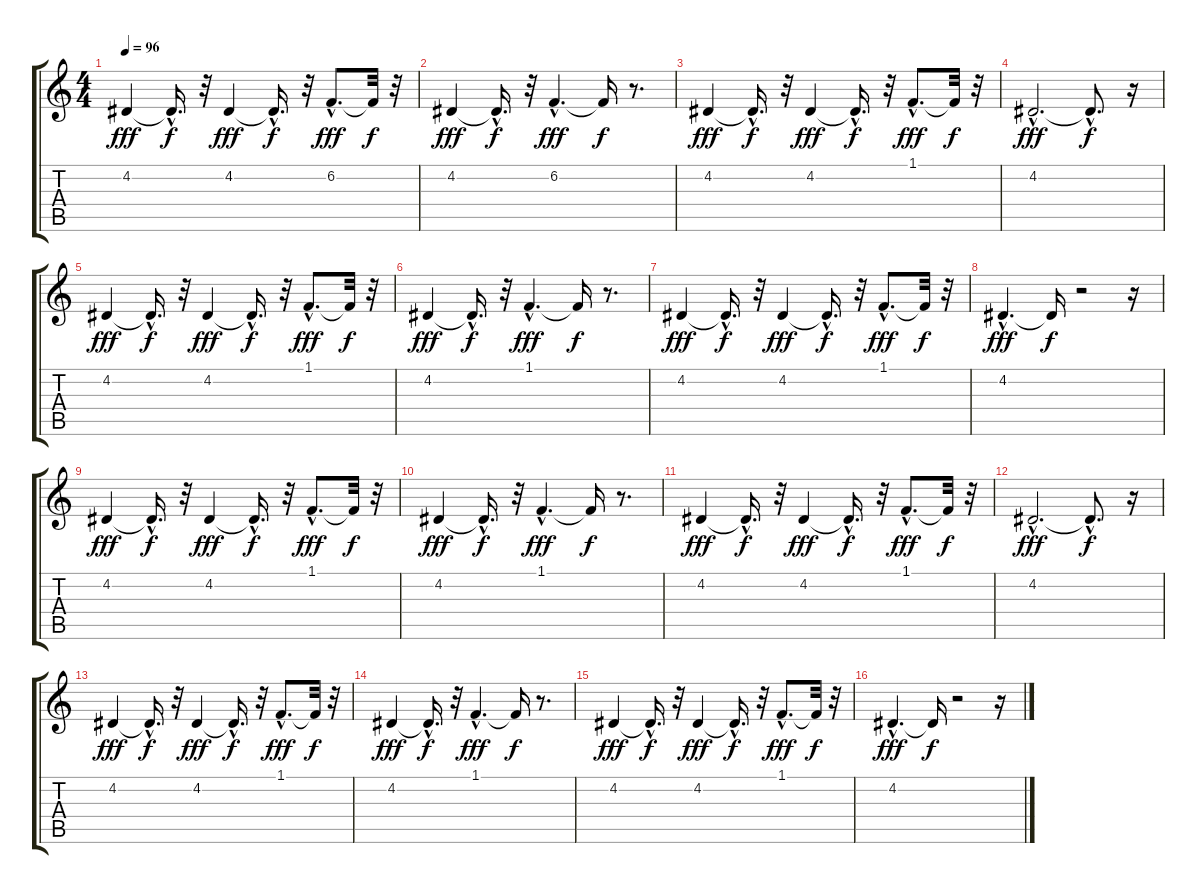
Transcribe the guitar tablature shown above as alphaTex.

\track "" {instrument honkytonkpiano}
\staff {score tabs}
\tuning (E4 B3 G3 D3 A2 E2) {hide}
\ts (4 4)
\tempo 96
\clef g2
\ks c
4.2.4{dy fff} 4.2{hac t}.16{d dy f} r.32 4.2.4{dy fff} 4.2{hac t}.16{d dy f} r.32 6.2{hac}.8{d dy fff} 6.2{t}.32{dy f} r.32 |
4.2.4{dy fff} 4.2{hac t}.16{d dy f} r.32 6.2{hac}.4{d dy fff} 6.2{t}.16{dy f} r.8{d} |
4.2.4{dy fff} 4.2{hac t}.16{d dy f} r.32 4.2.4{dy fff} 4.2{hac t}.16{d dy f} r.32 1.1{hac}.8{d dy fff} 1.1{t}.32{dy f} r.32 |
4.2{hac}.2{d dy fff} 4.2{hac t}.8{d dy f} r.16 |
4.2.4{dy fff} 4.2{hac t}.16{d dy f} r.32 4.2.4{dy fff} 4.2{hac t}.16{d dy f} r.32 1.1{hac}.8{d dy fff} 1.1{t}.32{dy f} r.32 |
4.2.4{dy fff} 4.2{hac t}.16{d dy f} r.32 1.1{hac}.4{d dy fff} 1.1{t}.16{dy f} r.8{d} |
4.2.4{dy fff} 4.2{hac t}.16{d dy f} r.32 4.2.4{dy fff} 4.2{hac t}.16{d dy f} r.32 1.1{hac}.8{d dy fff} 1.1{t}.32{dy f} r.32 |
4.2{hac}.4{d dy fff} 4.2{t}.16{dy f} r.2 r.16 |
4.2.4{dy fff} 4.2{hac t}.16{d dy f} r.32 4.2.4{dy fff} 4.2{hac t}.16{d dy f} r.32 1.1{hac}.8{d dy fff} 1.1{t}.32{dy f} r.32 |
4.2.4{dy fff} 4.2{hac t}.16{d dy f} r.32 1.1{hac}.4{d dy fff} 1.1{t}.16{dy f} r.8{d} |
4.2.4{dy fff} 4.2{hac t}.16{d dy f} r.32 4.2.4{dy fff} 4.2{hac t}.16{d dy f} r.32 1.1{hac}.8{d dy fff} 1.1{t}.32{dy f} r.32 |
4.2{hac}.2{d dy fff} 4.2{hac t}.8{d dy f} r.16 |
4.2.4{dy fff} 4.2{hac t}.16{d dy f} r.32 4.2.4{dy fff} 4.2{hac t}.16{d dy f} r.32 1.1{hac}.8{d dy fff} 1.1{t}.32{dy f} r.32 |
4.2.4{dy fff} 4.2{hac t}.16{d dy f} r.32 1.1{hac}.4{d dy fff} 1.1{t}.16{dy f} r.8{d} |
4.2.4{dy fff} 4.2{hac t}.16{d dy f} r.32 4.2.4{dy fff} 4.2{hac t}.16{d dy f} r.32 1.1{hac}.8{d dy fff} 1.1{t}.32{dy f} r.32 |
4.2{hac}.4{d dy fff} 4.2{t}.16{dy f} r.2 r.16
